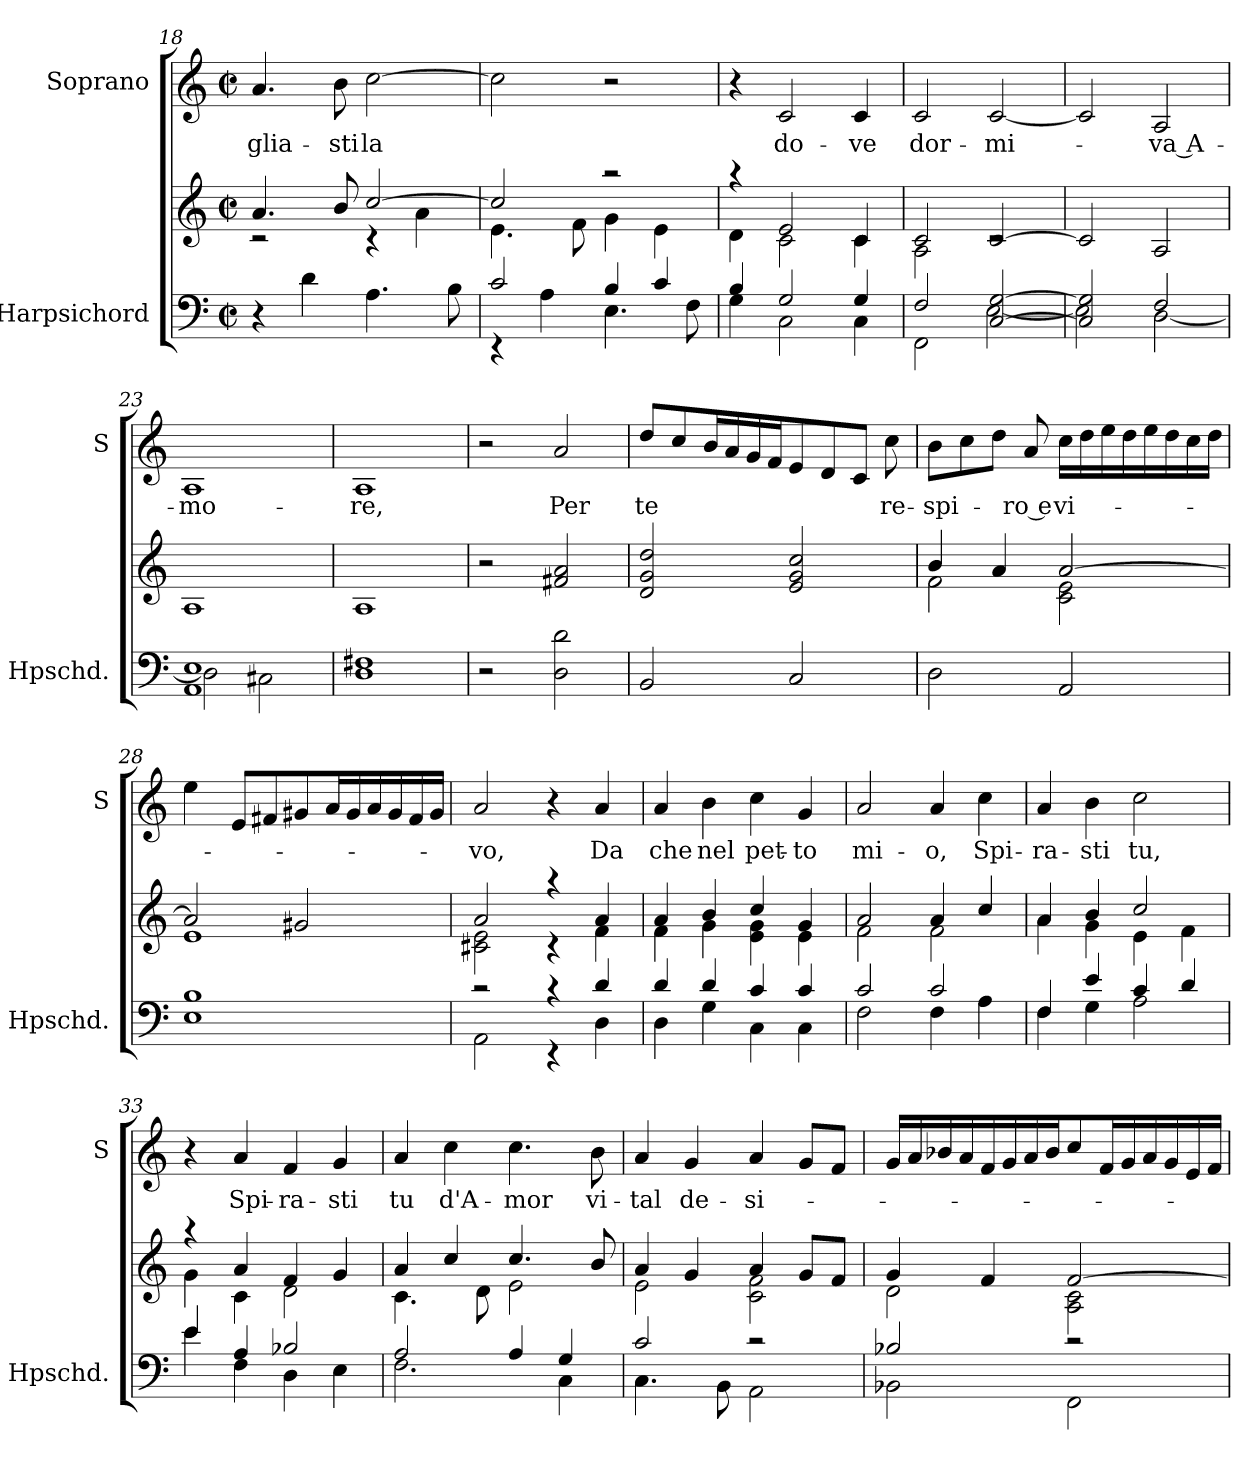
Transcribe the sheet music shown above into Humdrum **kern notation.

**kern	**kern	**kern	**text
*part2	*part2	*part1	*part1
*staff3	*staff2	*staff1	*staff1
*I"Harpsichord	*	*I"Soprano	*
*I'Hpschd.	*	*I'S	*
!!LO:PB:g=z
*clefF4	*clefG2	*clefG2	*
*k[]	*k[]	*k[]	*
*C:	*C:	*C:	*
*M2/2	*M2/2	*M2/2	*
*met(c|)	*met(c|)	*met(c|)	*
=18	=18	=18	=18
*	*^	*	*
!	!	!	!	!LO:LY:b
4r	4.a/	2rc	4.a/	-glia-
4d\	.	.	.	.
!	!	!	!	!LO:LY:b
.	8b/	.	8b\	-sti
!	!	!	!	!LO:LY:b
4.A\	[>2cc/	4rc	[2cc\	la
.	.	4a\	.	.
8B\	.	.	.	.
=19	=19	=19	=19	=19
*^	*	*	*	*
2c/	4rEE	2cc/]	4.e\	2cc\]	.
.	4A\	.	.	.	.
.	.	.	8f\	.	.
4B/	4.E\	2raa	4g\	2r	.
4c/	.	.	4e\	.	.
.	8F\	.	.	.	.
=20	=20	=20	=20	=20	=20
4B/	4G\	4raa	4d\	4r	.
!	!	!	!	!	!LO:LY:b
2G/	2C\	2e/	2c\	2c/	do-
!	!	!	!	!	!LO:LY:b
4G/	4C\	4c/	4c\	4c/	-ve
=21	=21	=21	=21	=21	=21
!	!	!	!	!	!LO:LY:b
2F/	2FF\	2c/	2A\	2c/	dor-
!	!	!	!	!	!LO:LY:b
[>2C/ [>2G/	[<2E\	[>2c/	2rc	[2c/	-mi-
*	*	*v	*v	*	*
=22	=22	=22	=22	=22
2C/] 2G/]	2E\]	2c/]	2c/]	.
!	!	!	!	!LO:LY:b
2F/	[<2D\	2A/	2A/	-va A-
=23	=23	=23	=23	=23
!	!	!	!	!LO:LY:b
1AA 1E	2D\]	1A	1A	-mo-
.	2C#X\	.	.	.
=24	=24	=24	=24	=24
!	!	!	!	!LO:LY:b
*v	*v	*	*	*
1D 1F#X	1A	1A	-re,
!!LO:LB:g=z
=25	=25	=25	=25
2r	2r	2r	.
!	!	!	!LO:LY:b
2D\ 2d\	2f#X/ 2a/	2a/	Per
=26	=26	=26	=26
!	!	!	!LO:LY:b
2BB/	2d/ 2g/ 2dd/	8dd/L	te
.	.	8cc/	.
.	.	16b/L	.
.	.	16a/	.
.	.	16g/	.
.	.	16f/J	.
2C/	2e/ 2g/ 2cc/	8e/	.
.	.	8d/	.
.	.	8c/J	.
!	!	!	!LO:LY:b
.	.	8cc\	re-
=27	=27	=27	=27
*	*^	*	*
!	!	!	!	!LO:LY:b
2D\	4b/	2f\	8b\L	-spi-
.	.	.	8cc\	.
.	4a/	.	8dd\J	.
!	!	!	!	!LO:LY:b
.	.	.	8a/	-ro e
!	!	!	!	!LO:LY:b
2AA/	[>2a/	2c\ 2e\	16cc\LL	vi-
.	.	.	16dd\	.
.	.	.	16ee\	.
.	.	.	16dd\	.
.	.	.	16ee\	.
.	.	.	16dd\	.
.	.	.	16cc\	.
.	.	.	16dd\JJ	.
=28	=28	=28	=28	=28
1E 1B	2a/]	1e	4ee\	.
.	.	.	8e/L	.
.	.	.	8f#X/	.
.	2g#X/	.	8g#X/	.
.	.	.	16a/L	.
.	.	.	16g#/	.
.	.	.	16a/	.
.	.	.	16g#/	.
.	.	.	16f#/	.
.	.	.	16g#/JJ	.
!!LO:LB:g=z
=29	=29	=29	=29	=29
*^	*	*	*	*
!	!	!	!	!	!LO:LY:b
2rc	2AA\	2a/	2c#X\ 2e\	2a/	-vo,
4rc	4rEE	4raa	4rc	4r	.
!	!	!	!	!	!LO:LY:b
4d/	4D\	4a/	4f\	4a/	Da
=30	=30	=30	=30	=30	=30
!	!	!	!	!	!LO:LY:b
4d/	4D\	4a/	4f\	4a/	che
!	!	!	!	!	!LO:LY:b
4d/	4G\	4b/	4g\	4b\	nel
!	!	!	!	!	!LO:LY:b
4c/	4C\	4cc/	4e\ 4g\	4cc\	pet-
!	!	!	!	!	!LO:LY:b
4c/	4C\	4g/	4e\	4g/	-to
=31	=31	=31	=31	=31	=31
!	!	!	!	!	!LO:LY:b
2c/	2F\	2a/	2f\	2a/	mi-
!	!	!	!	!	!LO:LY:b
2c/	4F\	4a/	2f\	4a/	-o,
!	!	!	!	!	!LO:LY:b
.	4A\	4cc/	.	4cc\	Spi-
=32	=32	=32	=32	=32	=32
!	!	!	!	!	!LO:LY:b
4F/	4F\	4a/	4a\	4a/	-ra-
!	!	!	!	!	!LO:LY:b
4e/	4G\	4b/	4g\	4b\	-sti
!	!	!	!	!	!LO:LY:b
4c/	2A\	2cc/	4e\	2cc\	tu,
4d/	.	.	4f\	.	.
=33	=33	=33	=33	=33	=33
4e/	4e\	4raa	4g\	4r	.
!	!	!	!	!	!LO:LY:b
4A/	4F\	4a/	4c\	4a/	Spi-
!	!	!	!	!	!LO:LY:b
2B-X/	4D\	4f/	2d\	4f/	-ra-
!	!	!	!	!	!LO:LY:b
.	4E\	4g/	.	4g/	-sti
=34	=34	=34	=34	=34	=34
!	!	!	!	!	!LO:LY:b
2A/	2.F\	4a/	4.c\	4a/	tu
!	!	!	!	!	!LO:LY:b
.	.	4cc/	.	4cc\	d'A-
.	.	.	8d\	.	.
!	!	!	!	!	!LO:LY:b
4A/	.	4.cc/	2e\	4.cc\	-mor
4G/	4C\	.	.	.	.
!	!	!	!	!	!LO:LY:b
.	.	8b/	.	8b\	vi-
!!LO:LB:g=z
=35	=35	=35	=35	=35	=35
!	!	!	!	!	!LO:LY:b
2c/	4.C\	4a/	2e\	4a/	-tal
!	!	!	!	!	!LO:LY:b
.	.	4g/	.	4g/	de-
.	8BB\	.	.	.	.
!	!	!	!	!	!LO:LY:b
2rc	2AA\	4a/	2c\ 2f\	4a/	-si-
.	.	8g/L	.	8g/L	.
.	.	8f/J	.	8f/J	.
=36	=36	=36	=36	=36	=36
2B-X/	2BB-X\	4g/	2d\	16g/LL	.
.	.	.	.	16a/	.
.	.	.	.	16b-X/	.
.	.	.	.	16a/	.
.	.	4f/	.	16f/	.
.	.	.	.	16g/	.
.	.	.	.	16a/	.
.	.	.	.	16b-/J	.
2rc	2FF\	[>2f/	2A\ 2c\	8cc/	.
.	.	.	.	16f/L	.
.	.	.	.	16g/	.
.	.	.	.	16a/	.
.	.	.	.	16g/	.
.	.	.	.	16e/	.
.	.	.	.	16f/JJ	.
*v	*v	*	*	*	*
*	*v	*v	*	*
=	=	=	=
*-	*-	*-	*-
